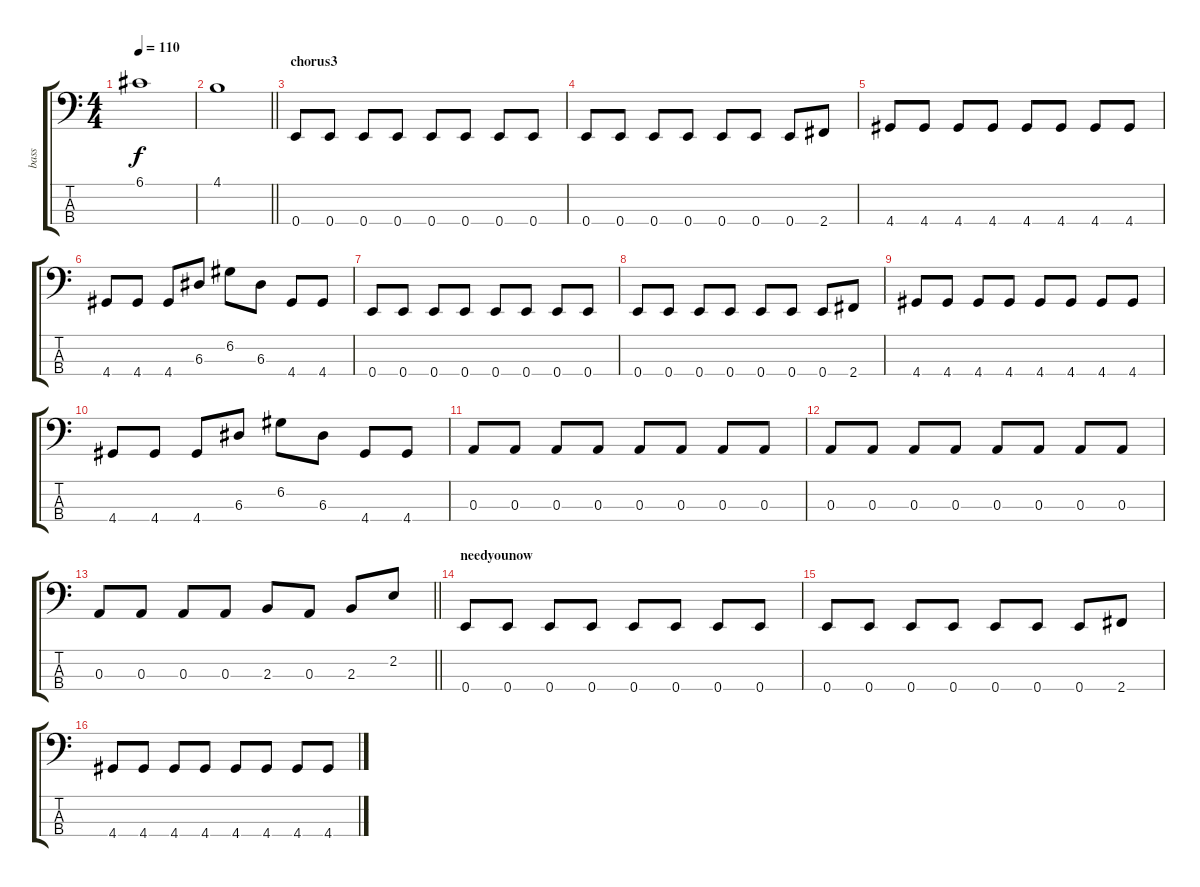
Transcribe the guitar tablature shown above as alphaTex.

\track ("bass" "bass") {instrument electricbassfinger}
\staff {score tabs}
\tuning (G2 D2 A1 E1) {hide}
\ts (4 4)
\tempo 110
\clef f4
\ks c
6.1.1{dy f} |
\barLineRight lightlight
4.1.1 |
\section ("" "chorus3")
0.4.8 0.4.8 0.4.8 0.4.8 0.4.8 0.4.8 0.4.8 0.4.8 |
0.4.8 0.4.8 0.4.8 0.4.8 0.4.8 0.4.8 0.4.8 2.4.8 |
4.4.8 4.4.8 4.4.8 4.4.8 4.4.8 4.4.8 4.4.8 4.4.8 |
4.4.8 4.4.8 4.4.8 6.3.8 6.2.8 6.3.8 4.4.8 4.4.8 |
0.4.8 0.4.8 0.4.8 0.4.8 0.4.8 0.4.8 0.4.8 0.4.8 |
0.4.8 0.4.8 0.4.8 0.4.8 0.4.8 0.4.8 0.4.8 2.4.8 |
4.4.8 4.4.8 4.4.8 4.4.8 4.4.8 4.4.8 4.4.8 4.4.8 |
4.4.8 4.4.8 4.4.8 6.3.8 6.2.8 6.3.8 4.4.8 4.4.8 |
0.3.8 0.3.8 0.3.8 0.3.8 0.3.8 0.3.8 0.3.8 0.3.8 |
0.3.8 0.3.8 0.3.8 0.3.8 0.3.8 0.3.8 0.3.8 0.3.8 |
\barLineRight lightlight
0.3.8 0.3.8 0.3.8 0.3.8 2.3.8 0.3.8 2.3.8 2.2.8 |
\section ("" "needyounow")
0.4.8 0.4.8 0.4.8 0.4.8 0.4.8 0.4.8 0.4.8 0.4.8 |
0.4.8 0.4.8 0.4.8 0.4.8 0.4.8 0.4.8 0.4.8 2.4.8 |
4.4.8 4.4.8 4.4.8 4.4.8 4.4.8 4.4.8 4.4.8 4.4.8
